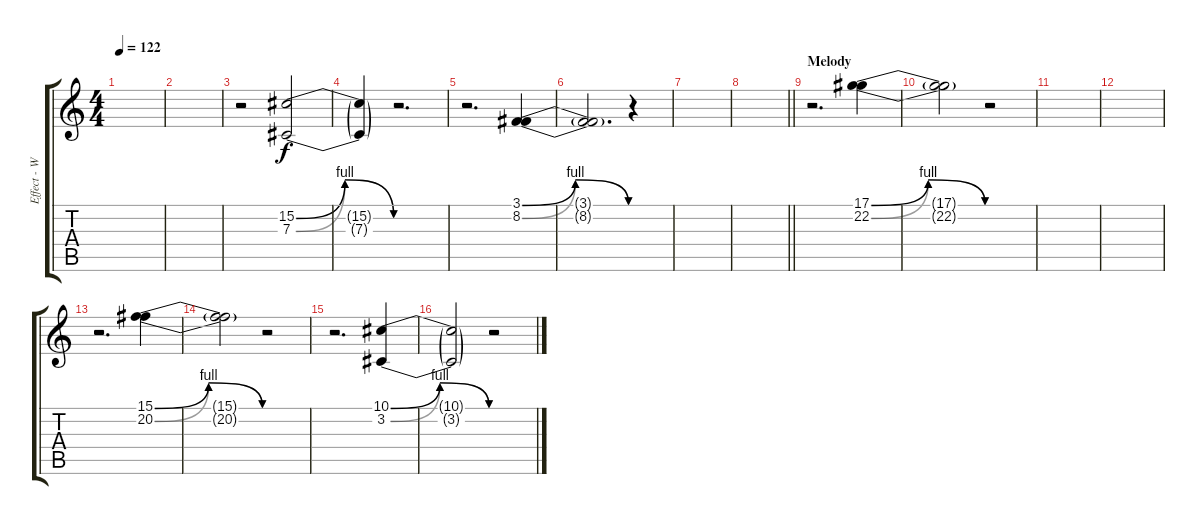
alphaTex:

\track ("Effect - Whales" "Effect - W") {instrument fx6goblins}
\staff {score tabs}
\tuning (Eb4 Bb3 Gb3 Db3 Ab2 Eb2) {hide}
\ts (4 4)
\tempo 122
\clef g2
\ks c
|
|
r.2 (15.2{be (bendrelease 0 0 20 4 40 4 60 0)} 7.3{be (bendrelease 0 0 20 4 40 4 60 0)}).2 |
(15.2{t} 7.3{t}).4 r.2{d} |
r.2{d} (3.1{be (bendrelease 0 0 20 4 40 4 60 0)} 8.2{be (bendrelease 0 0 20 4 40 4 60 0)}).4 |
(3.1{t} 8.2{t}).2{d} r.4 |
|
\barLineRight lightlight
|
\section ("" "Melody")
r.2{d} (17.1{be (bendrelease 0 0 20 4 40 4 60 0)} 22.2{be (bendrelease 0 0 20 4 40 4 60 0)}).4 |
(17.1{t} 22.2{t}).2 r.2 |
|
|
r.2{d} (15.1{be (bendrelease 0 0 20 4 40 4 60 0)} 20.2{be (bendrelease 0 0 20 4 40 4 60 0)}).4 |
(15.1{t} 20.2{t}).2 r.2 |
r.2{d} (10.1{be (bendrelease 0 0 20 4 40 4 60 0)} 3.2{be (bendrelease 0 0 20 4 40 4 60 0)}).4 |
(10.1{t} 3.2{t}).2 r.2
